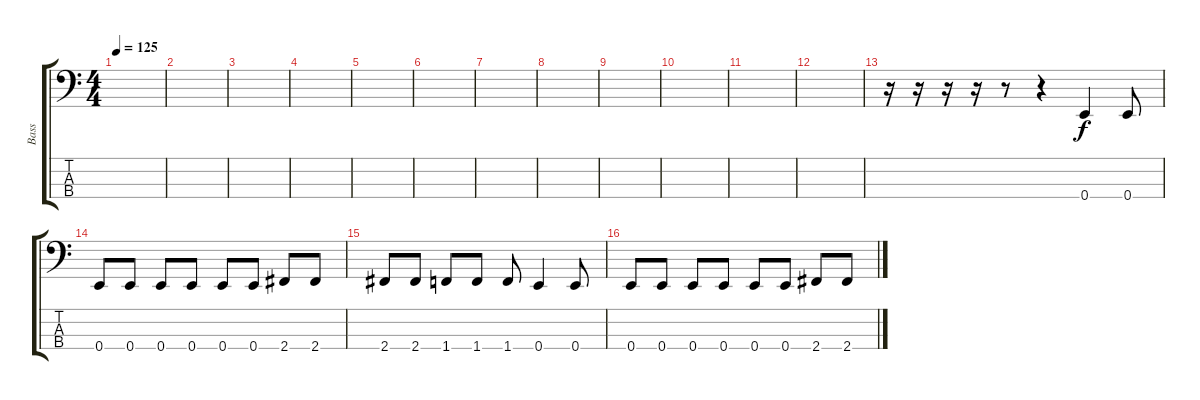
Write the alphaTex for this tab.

\track ("Bass" "Bass") {instrument electricbasspick}
\staff {score tabs}
\tuning (G2 D2 A1 E1) {hide}
\ts (4 4)
\tempo 125
\clef f4
\ks c
|
|
|
|
|
|
|
|
|
|
|
|
r.16 r.16 r.16 r.16 r.8 r.4 0.4.4 0.4.8 |
0.4.8 0.4.8 0.4.8 0.4.8 0.4.8 0.4.8 2.4.8 2.4.8 |
2.4.8 2.4.8 1.4.8 1.4.8 1.4.8 0.4.4 0.4.8 |
0.4.8 0.4.8 0.4.8 0.4.8 0.4.8 0.4.8 2.4.8 2.4.8
